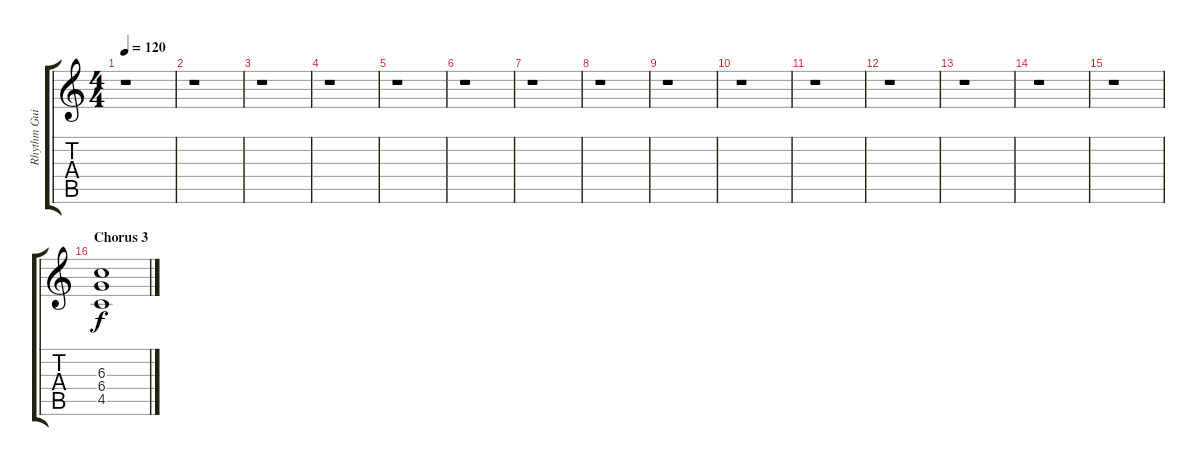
\track ("Rhythm Guitar" "Rhythm Gui") {instrument distortionguitar}
\staff {score tabs}
\tuning (Eb4 Bb3 Gb3 Db3 Ab2 Eb2) {hide}
\ts (4 4)
\tempo 120
\clef g2
\ks c
r.1{dy f} |
r.1 |
r.1 |
r.1 |
r.1 |
r.1 |
r.1 |
r.1 |
r.1 |
r.1 |
r.1 |
r.1 |
r.1 |
r.1 |
r.1 |
\section ("" "Chorus 3")
(6.3 6.4 4.5).1
